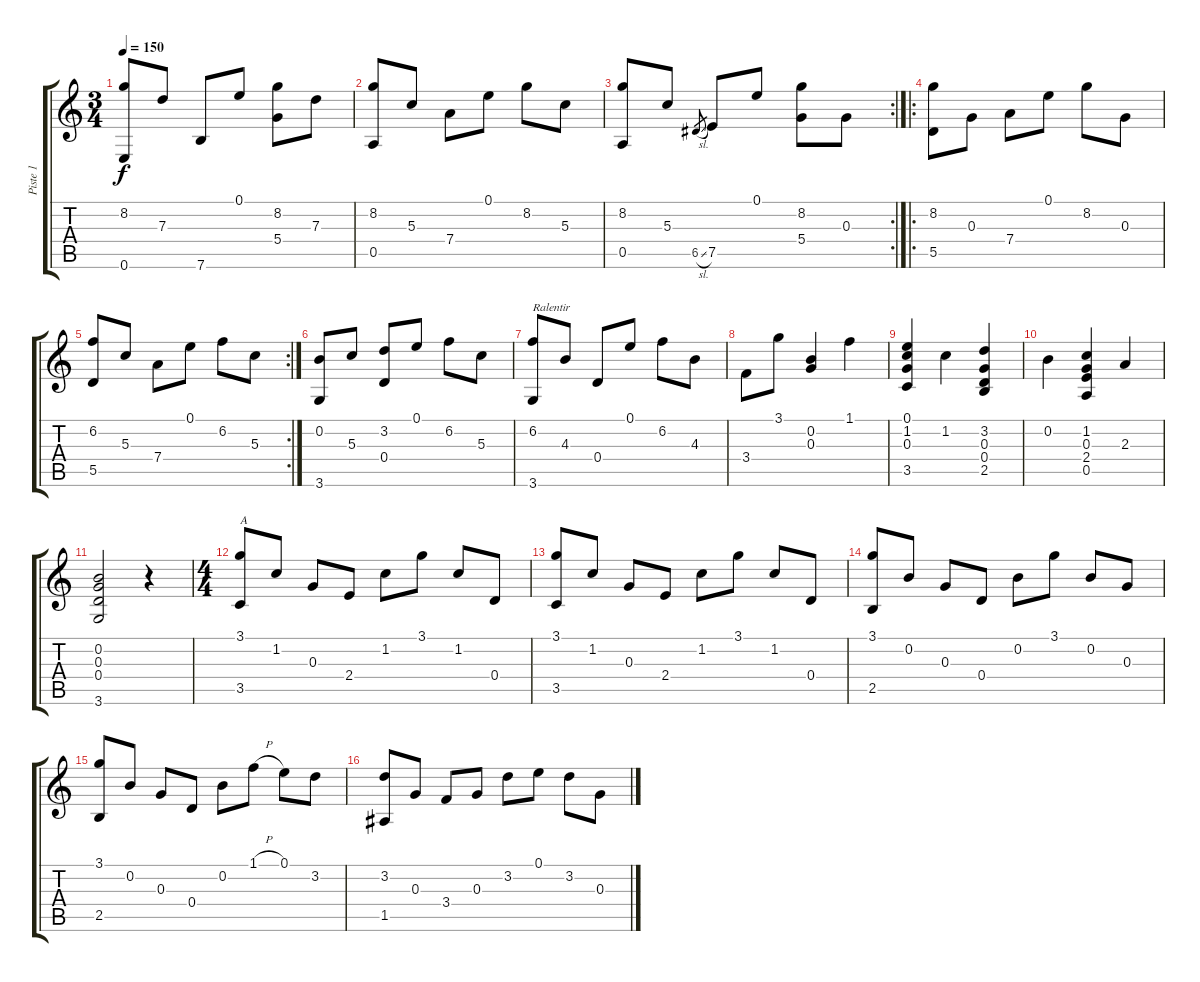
\track ("Piste 1" "Piste 1") {instrument acousticguitarsteel}
\staff {score tabs}
\tuning (E4 B3 G3 D3 A2 E2) {hide}
\ts (3 4)
\tempo 150
\clef g2
\ks c
(8.2 0.6).8{dy f} 7.3.8 7.6.8 0.1.8 (8.2 5.4).8 7.3.8 |
(8.2 0.5).8 5.3.8 7.4.8 0.1.8 8.2.8 5.3.8 |
\rc 2
(8.2 0.5).8 5.3.8 6.5{sl}.8{gr} 7.5.8 0.1.8 (8.2 5.4).8 0.3.8 |
\ro
(8.2 5.5).8 0.3.8 7.4.8 0.1.8 8.2.8 0.3.8 |
\rc 2
(6.2 5.5).8 5.3.8 7.4.8 0.1.8 6.2.8 5.3.8 |
(0.2 3.6).8 5.3.8 (3.2 0.4).8 0.1.8 6.2.8 5.3.8 |
(6.2 3.6).8{txt "Ralentir"} 4.3.8 0.4.8 0.1.8 6.2.8 4.3.8 |
3.4.8 3.1.8 (0.2 0.3).4 1.1.4 |
(0.1 1.2 0.3 3.5).4 1.2.4 (3.2 0.3 0.4 2.5).4 |
0.2.4 (1.2 0.3 2.4 0.5).4 2.3.4 |
(0.2 0.3 0.4 3.6).2 r.4 |
\ts (4 4)
(3.1 3.5).8{txt "A"} 1.2.8 0.3.8 2.4.8 1.2.8 3.1.8 1.2.8 0.4.8 |
(3.1 3.5).8 1.2.8 0.3.8 2.4.8 1.2.8 3.1.8 1.2.8 0.4.8 |
(3.1 2.5).8 0.2.8 0.3.8 0.4.8 0.2.8 3.1.8 0.2.8 0.3.8 |
(3.1 2.5).8 0.2.8 0.3.8 0.4.8 0.2.8 1.1{h}.8 0.1.8 3.2.8 |
(3.2 1.5).8 0.3.8 3.4.8 0.3.8 3.2.8 0.1.8 3.2.8 0.3.8
